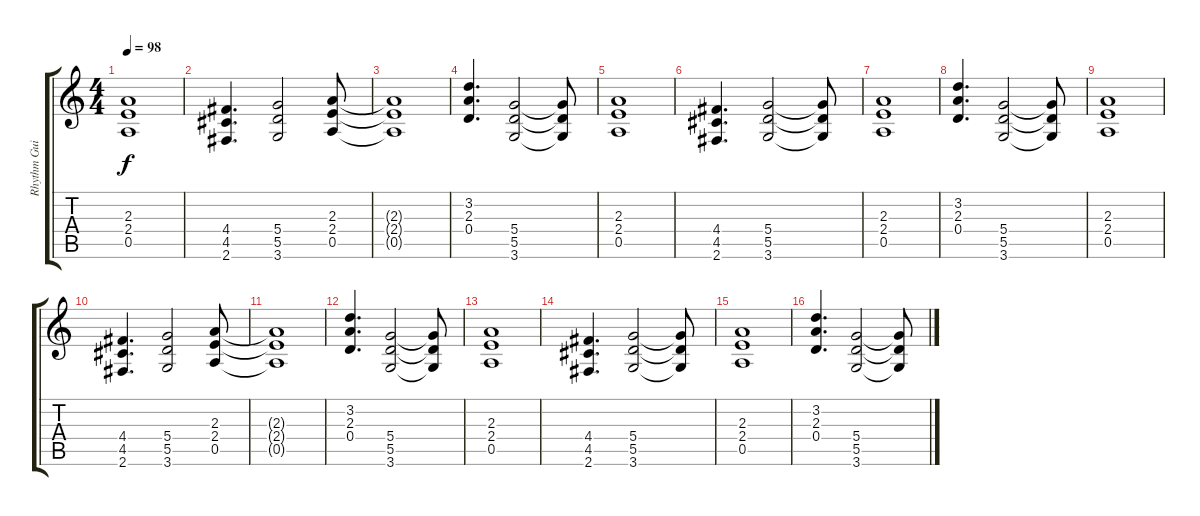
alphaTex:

\track ("Rhythm Guitar" "Rhythm Gui") {instrument overdrivenguitar}
\staff {score tabs}
\tuning (E4 B3 G3 D3 A2 E2) {hide}
\ts (4 4)
\tempo 98
\clef g2
\ks c
(2.3 2.4 0.5).1{dy f} |
(4.4 4.5 2.6).4{d} (5.4 5.5 3.6).2 (2.3 2.4 0.5).8 |
(2.3{t} 2.4{t} 0.5{t}).1 |
(3.2 2.3 0.4).4{d} (5.4 5.5 3.6).2 (5.4{t} 5.5{t} 3.6{t}).8 |
(2.3 2.4 0.5).1 |
(4.4 4.5 2.6).4{d} (5.4 5.5 3.6).2 (5.4{t} 5.5{t} 3.6{t}).8 |
(2.3 2.4 0.5).1 |
(3.2 2.3 0.4).4{d} (5.4 5.5 3.6).2 (5.4{t} 5.5{t} 3.6{t}).8 |
(2.3 2.4 0.5).1 |
(4.4 4.5 2.6).4{d} (5.4 5.5 3.6).2 (2.3 2.4 0.5).8 |
(2.3{t} 2.4{t} 0.5{t}).1 |
(3.2 2.3 0.4).4{d} (5.4 5.5 3.6).2 (5.4{t} 5.5{t} 3.6{t}).8 |
(2.3 2.4 0.5).1 |
(4.4 4.5 2.6).4{d} (5.4 5.5 3.6).2 (5.4{t} 5.5{t} 3.6{t}).8 |
(2.3 2.4 0.5).1 |
(3.2 2.3 0.4).4{d} (5.4 5.5 3.6).2 (5.4{t} 5.5{t} 3.6{t}).8
